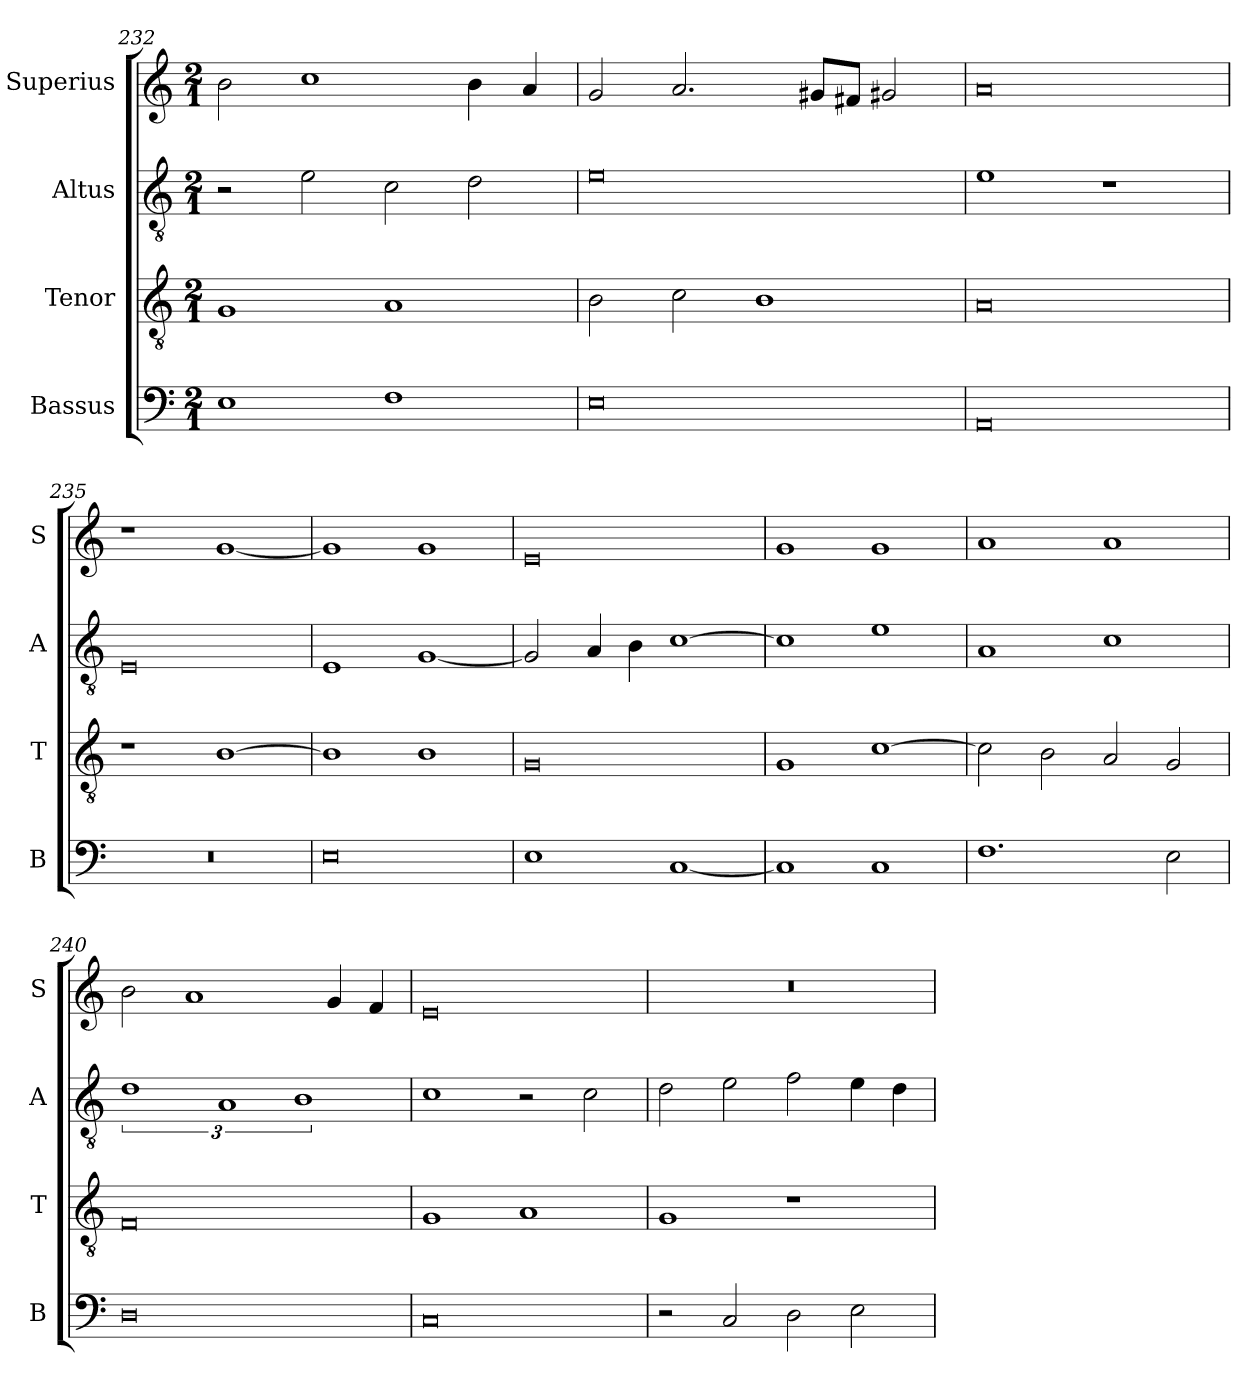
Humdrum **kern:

**kern	**kern	**kern	**kern
*part4	*part3	*part2	*part1
*staff4	*staff3	*staff2	*staff1
*I"Bassus	*I"Tenor	*I"Altus	*I"Superius
*I'B	*I'T	*I'A	*I'S
*clefF4	*clefGv2	*clefGv2	*clefG2
*k[]	*k[]	*k[]	*k[]
*C:	*C:	*C:	*C:
*M2/1	*M2/1	*M2/1	*M2/1
=232	=232	=232	=232
1E	1G	2r	2b
.	.	2e	1cc
1F	1A	2c	.
.	.	2d	4b
.	.	.	4a
=233	=233	=233	=233
0E	2B	0e	2g
.	2c	.	2.a
.	1B	.	.
.	.	.	8g#XL
.	.	.	8f#XJ
.	.	.	2g#X
=234	=234	=234	=234
0AA	0A	1e	0a
.	.	1r	.
=235	=235	=235	=235
0r	1r	0E	1r
.	[1B	.	[1g
=236	=236	=236	=236
0E	1B]	1E	1g]
.	1B	[1G	1g
=237	=237	=237	=237
1E	0G	2G]	0e
.	.	4A	.
.	.	4B	.
[1C	.	[1c	.
=238	=238	=238	=238
1C]	1G	1c]	1g
1C	[1c	1e	1g
=239	=239	=239	=239
1.F	2c]	1A	1a
.	2B	.	.
.	2A	1c	1a
2E	2G	.	.
=240	=240	=240	=240
0D	0F	3%2d	2b
.	.	.	1a
.	.	3%2A	.
.	.	3%2B	.
.	.	.	4g
.	.	.	4f
=241	=241	=241	=241
0C	1G	1c	0e
.	1A	2r	.
.	.	2c	.
=242	=242	=242	=242
2r	1G	2d	0r
2C	.	2e	.
2D	1r	2f	.
2E	.	4e	.
.	.	4d	.
=	=	=	=
*-	*-	*-	*-
